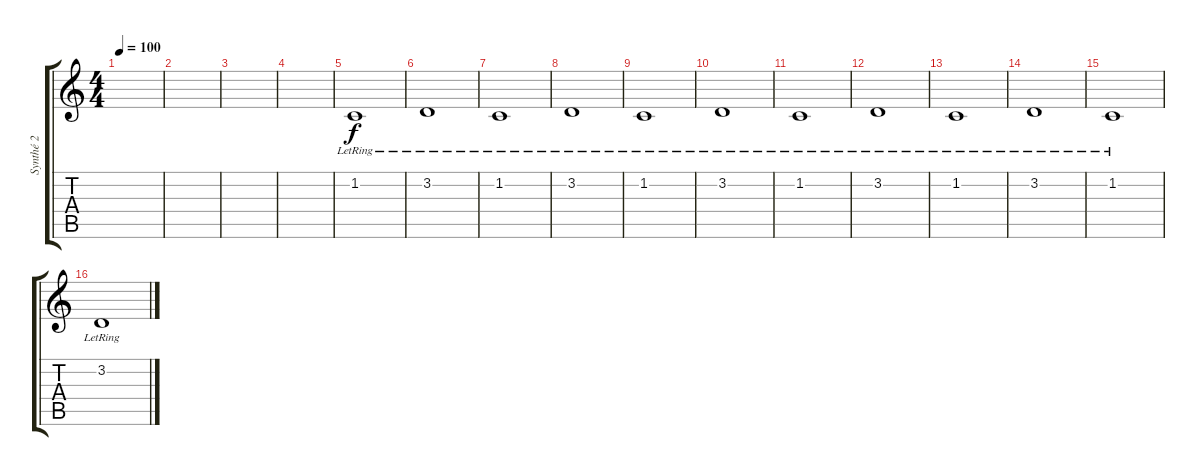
\track ("Synthé 2" "Synthé 2") {instrument electricpiano1}
\staff {score tabs}
\tuning (E4 B3 G3 D3 A2 E2) {hide}
\ts (4 4)
\tempo 100
\clef g2
\ks c
|
|
|
|
1.2{lr}.1 |
3.2{lr}.1 |
1.2{lr}.1 |
3.2{lr}.1 |
1.2{lr}.1 |
3.2{lr}.1 |
1.2{lr}.1 |
3.2{lr}.1 |
1.2{lr}.1 |
3.2{lr}.1 |
1.2{lr}.1 |
3.2{lr}.1
